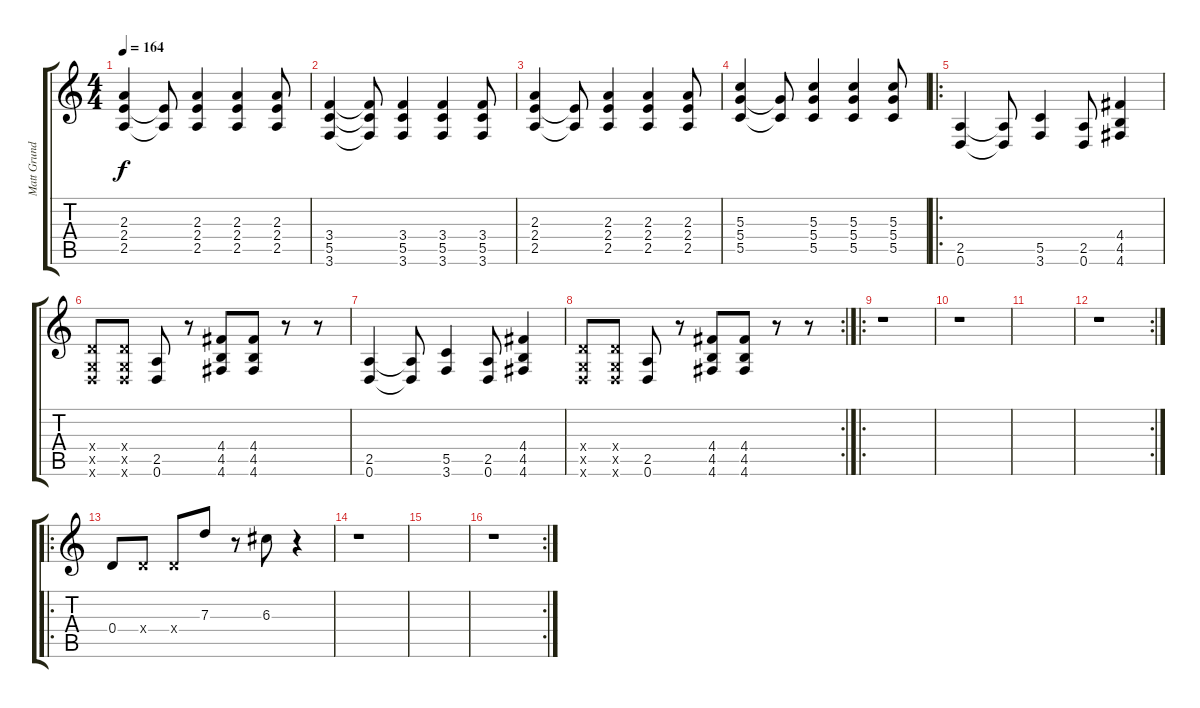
\track ("Matt Grundy" "Matt Grund") {instrument distortionguitar}
\staff {score tabs}
\tuning (E4 B3 G3 D3 G2 D2) {hide}
\ts (4 4)
\tempo 164
\clef g2
\ks c
(2.3 2.4 2.5).4{dy f} (2.4{t} 2.5{t}).8 (2.3 2.4 2.5).4 (2.3 2.4 2.5).4 (2.3 2.4 2.5).8 |
(3.4 5.5 3.6).4 (3.4{t} 5.5{t} 3.6{t}).8 (3.4 5.5 3.6).4 (3.4 5.5 3.6).4 (3.4 5.5 3.6).8 |
(2.3 2.4 2.5).4 (2.4{t} 2.5{t}).8 (2.3 2.4 2.5).4 (2.3 2.4 2.5).4 (2.3 2.4 2.5).8 |
(5.3 5.4 5.5).4 (5.4{t} 5.5{t}).8 (5.3 5.4 5.5).4 (5.3 5.4 5.5).4 (5.3 5.4 5.5).8 |
\ro
(2.5 0.6).4 (2.5{t} 0.6{t}).8 (5.5 3.6).4 (2.5 0.6).8 (4.4 4.5 4.6).4 |
(0.4{x} 0.5{x} 0.6{x}).8 (0.4{x} 0.5{x} 0.6{x}).8 (2.5 0.6).8 r.8 (4.4 4.5 4.6).8 (4.4 4.5 4.6).8 r.8 r.8 |
(2.5 0.6).4 (2.5{t} 0.6{t}).8 (5.5 3.6).4 (2.5 0.6).8 (4.4 4.5 4.6).4 |
\rc 2
(0.4{x} 0.5{x} 0.6{x}).8 (0.4{x} 0.5{x} 0.6{x}).8 (2.5 0.6).8 r.8 (4.4 4.5 4.6).8 (4.4 4.5 4.6).8 r.8 r.8 |
\ro
r.1 |
r.1 |
|
\rc 2
r.1 |
\ro
0.4.8 0.4{x}.8 0.4{x}.8 7.3.8 r.8 6.3.8 r.4 |
r.1 |
|
\rc 2
r.1
